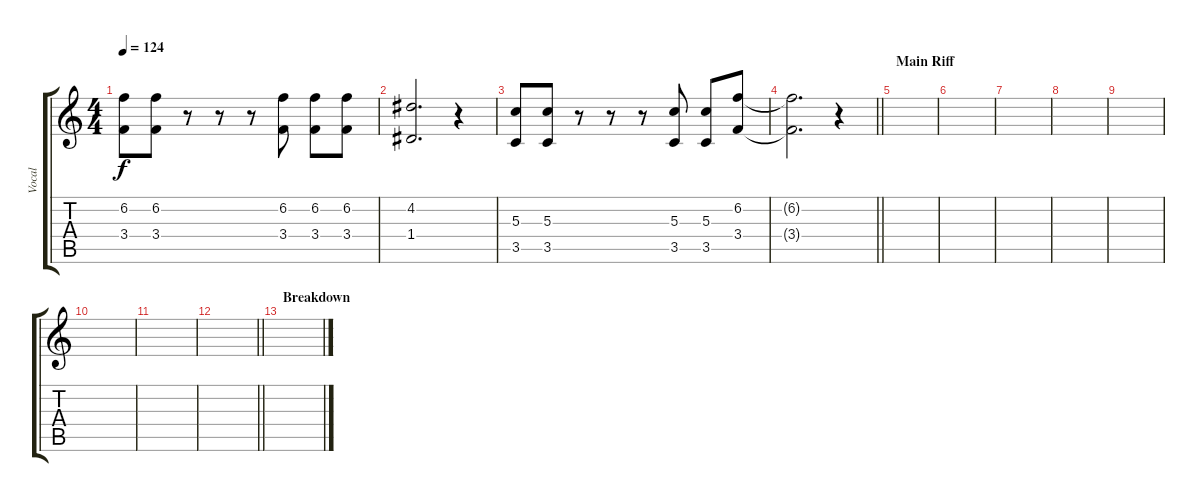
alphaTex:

\track ("Vocal" "Vocal") {instrument banjo}
\staff {score tabs}
\tuning (E4 B3 G3 D3 A2 E2) {hide}
\displaytranspose 12
\ts (4 4)
\tempo 124
\clef g2
\ks c
(6.2 3.4).8{dy f} (6.2 3.4).8 r.8 r.8 r.8 (6.2 3.4).8 (6.2 3.4).8 (6.2 3.4).8 |
(4.2 1.4).2{d} r.4 |
(5.3 3.5).8 (5.3 3.5).8 r.8 r.8 r.8 (5.3 3.5).8 (5.3 3.5).8 (6.2 3.4).8 |
\barLineRight lightlight
(6.2{t} 3.4{t}).2{d} r.4 |
\section ("" "Main Riff")
|
|
|
|
|
|
|
\barLineRight lightlight
|
\section ("" "Breakdown")
